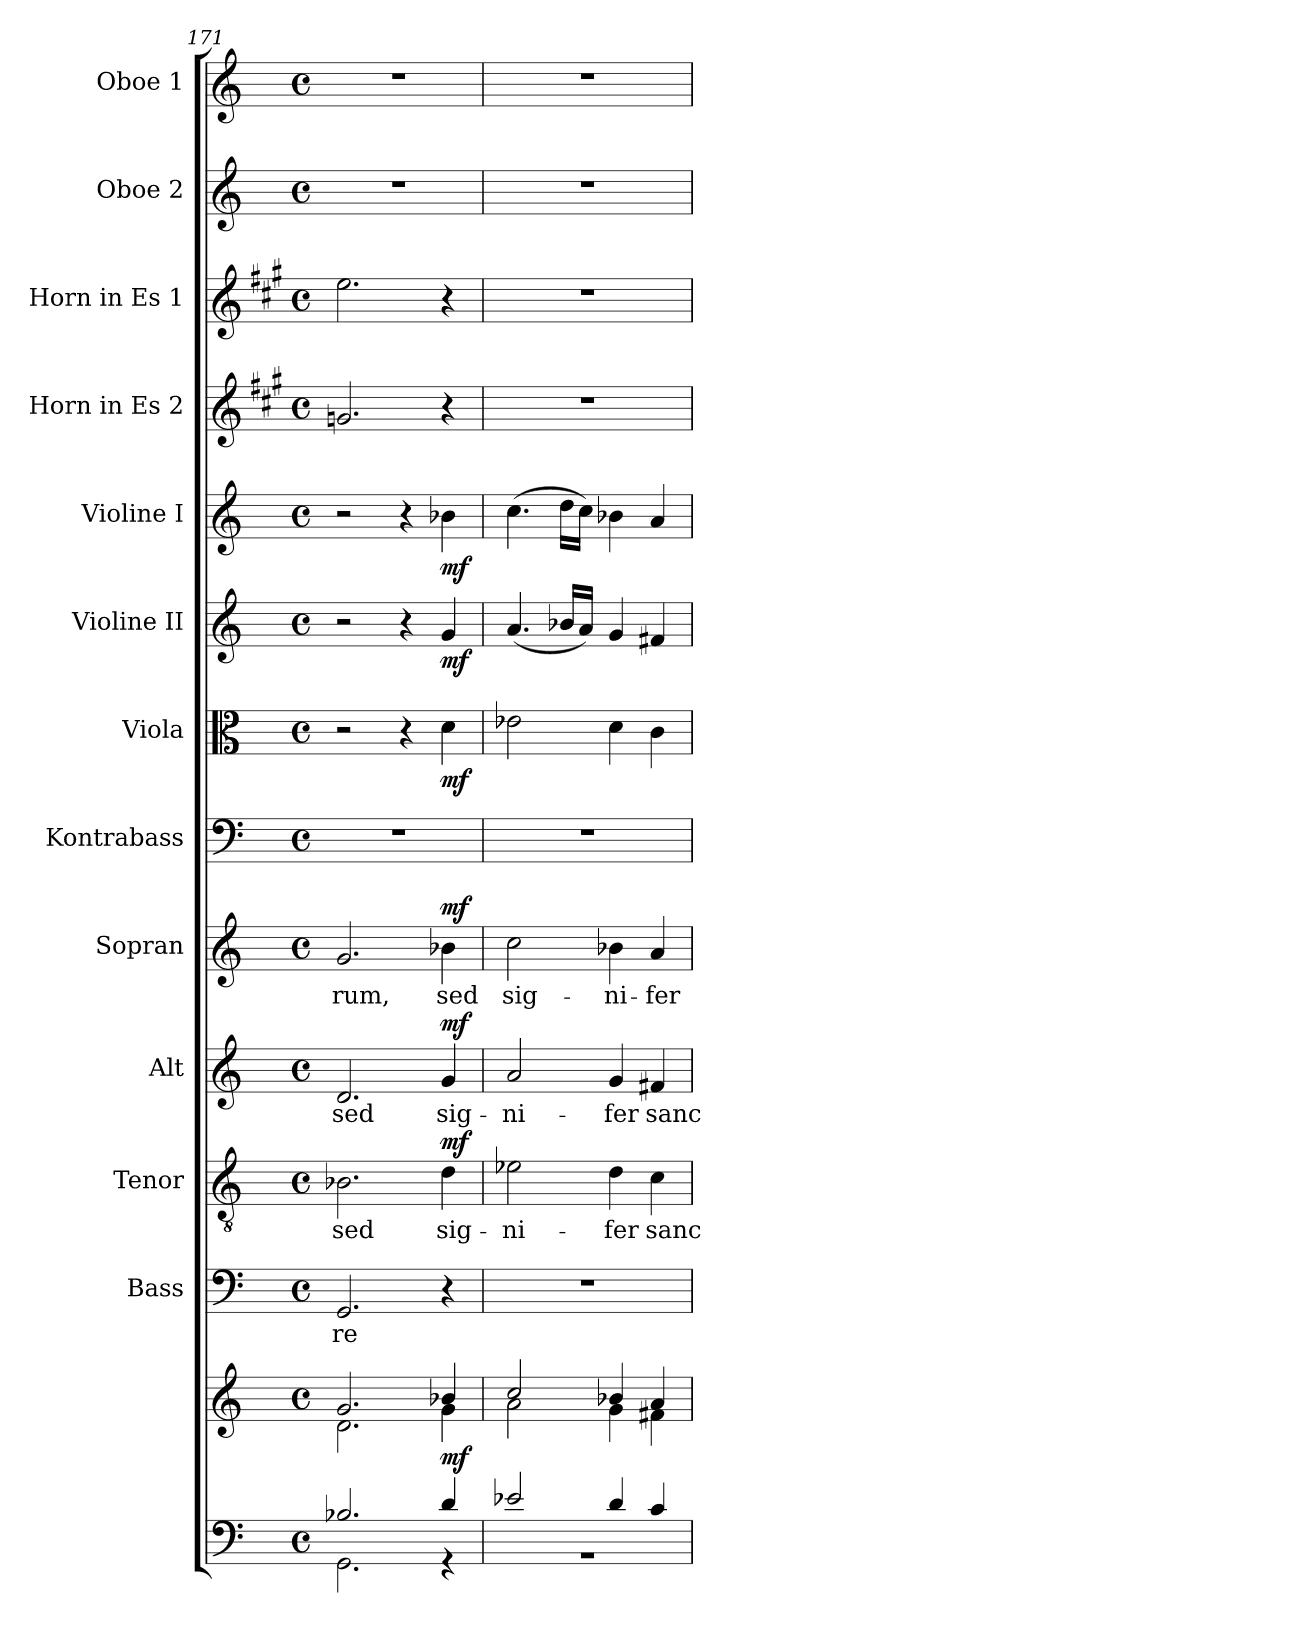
**kern	**kern	**dynam	**kern	**text	**kern	**text	**dynam	**kern	**text	**dynam	**kern	**text	**dynam	**kern	**kern	**dynam	**kern	**dynam	**kern	**dynam	**kern	**kern	**kern	**kern
*part13	*part13	*part13	*part12	*part12	*part11	*part11	*part11	*part10	*part10	*part10	*part9	*part9	*part9	*part8	*part7	*part7	*part6	*part6	*part5	*part5	*part4	*part3	*part2	*part1
*staff14	*staff13	*staff13/14	*staff12	*staff12	*staff11	*staff11	*staff11	*staff10	*staff10	*staff10	*staff9	*staff9	*staff9	*staff8	*staff7	*staff7	*staff6	*staff6	*staff5	*staff5	*staff4	*staff3	*staff2	*staff1
*	*	*	*I"Bass	*	*I"Tenor	*	*	*I"Alt	*	*	*I"Sopran	*	*	*I"Kontrabass	*I"Viola	*	*I"Violine II	*	*I"Violine I	*	*I"Horn in Es 2	*I"Horn in Es 1	*I"Oboe 2	*I"Oboe 1
*	*	*	*I'B.	*	*I'T.	*	*	*I'A.	*	*	*I'S.	*	*	*I'Kb.	*I'Vla.	*	*I'Vl. II	*	*I'Vl. I	*	*I'Hr. 2	*I'Hr. 1	*I'Ob. 2	*I'Ob. 1
*clefF4	*clefG2	*	*clefF4	*	*clefGv2	*	*	*clefG2	*	*	*clefG2	*	*	*clefF4	*clefC3	*	*clefG2	*	*clefG2	*	*clefG2	*clefG2	*clefG2	*clefG2
*	*	*	*	*	*	*	*	*	*	*	*	*	*	*ITrd7c12	*	*	*	*	*	*	*ITrd5c9	*ITrd5c9	*	*
*k[]	*k[]	*	*k[]	*	*k[]	*	*	*k[]	*	*	*k[]	*	*	*k[]	*k[]	*	*k[]	*	*k[]	*	*k[]	*k[]	*k[]	*k[]
*C:	*C:	*	*C:	*	*C:	*	*	*C:	*	*	*C:	*	*	*C:	*C:	*	*C:	*	*C:	*	*C:	*C:	*C:	*C:
*M4/4	*M4/4	*	*M4/4	*	*M4/4	*	*	*M4/4	*	*	*M4/4	*	*	*M4/4	*M4/4	*	*M4/4	*	*M4/4	*	*M4/4	*M4/4	*M4/4	*M4/4
*met(c)	*met(c)	*	*met(c)	*	*met(c)	*	*	*met(c)	*	*	*met(c)	*	*	*met(c)	*met(c)	*	*met(c)	*	*met(c)	*	*met(c)	*met(c)	*met(c)	*met(c)
=171	=171	=171	=171	=171	=171	=171	=171	=171	=171	=171	=171	=171	=171	=171	=171	=171	=171	=171	=171	=171	=171	=171	=171	=171
*^	*^	*	*	*	*	*	*	*	*	*	*	*	*	*	*	*	*	*	*	*	*	*	*	*
!	!	!	!	!	!	!LO:LY:b	!	!LO:LY:b	!	!	!LO:LY:b	!	!	!LO:LY:b	!	!	!	!	!	!	!	!	!	!	!	!
2.B-X/	2.GG\	2.g/	2.d\	.	2.GG/	re-	2.B-X\	sed	.	2.d/	sed	.	2.g/	-rum,	.	1r	2r	.	2r	.	2r	.	2.B-X/	2.g\	1r	1r
.	.	.	.	.	.	.	.	.	.	.	.	.	.	.	.	.	4r	.	4r	.	4r	.	.	.	.	.
!	!	!	!	!LO:DY:b	!	!	!	!LO:LY:b	!LO:DY:a	!	!LO:LY:b	!LO:DY:a	!	!LO:LY:b	!LO:DY:a	!	!	!LO:DY:b	!	!LO:DY:b	!	!LO:DY:b	!	!	!	!
4d/	4rGG	4b-X/	4g\	mf	4r	.	4d\	sig-	mf	4g/	sig-	mf	4b-X\	sed	mf	.	4d\	mf	4g/	mf	4b-X\	mf	4r	4r	.	.
=172	=172	=172	=172	=172	=172	=172	=172	=172	=172	=172	=172	=172	=172	=172	=172	=172	=172	=172	=172	=172	=172	=172	=172	=172	=172	=172
!	!	!	!	!	!	!	!	!LO:LY:b	!	!	!LO:LY:b	!	!	!LO:LY:b	!	!	!	!	!	!	!	!	!	!	!	!
2e-X/	1rBB	2cc/	2a\	.	1r	.	2e-X\	-ni-	.	2a/	-ni-	.	2cc\	sig-	.	1r	2e-X\	.	(<4.a/	.	(>4.cc\	.	1r	1r	1r	1r
.	.	.	.	.	.	.	.	.	.	.	.	.	.	.	.	.	.	.	16b-X/LL	.	16dd\LL	.	.	.	.	.
.	.	.	.	.	.	.	.	.	.	.	.	.	.	.	.	.	.	.	16a/JJ)	.	16cc\JJ)	.	.	.	.	.
!	!	!	!	!	!	!	!	!LO:LY:b	!	!	!LO:LY:b	!	!	!LO:LY:b	!	!	!	!	!	!	!	!	!	!	!	!
4d/	.	4b-X/	4g\	.	.	.	4d\	-fer	.	4g/	-fer	.	4b-X\	-ni-	.	.	4d\	.	4g/	.	4b-X\	.	.	.	.	.
!	!	!	!	!	!	!	!	!LO:LY:b	!	!	!LO:LY:b	!	!	!LO:LY:b	!	!	!	!	!	!	!	!	!	!	!	!
4c/	.	4a/	4f#X\	.	.	.	4c\	sanc-	.	4f#X/	sanc-	.	4a/	-fer	.	.	4c\	.	4f#X/	.	4a/	.	.	.	.	.
*v	*v	*	*	*	*	*	*	*	*	*	*	*	*	*	*	*	*	*	*	*	*	*	*	*	*	*
*	*v	*v	*	*	*	*	*	*	*	*	*	*	*	*	*	*	*	*	*	*	*	*	*	*	*
=	=	=	=	=	=	=	=	=	=	=	=	=	=	=	=	=	=	=	=	=	=	=	=	=
*-	*-	*-	*-	*-	*-	*-	*-	*-	*-	*-	*-	*-	*-	*-	*-	*-	*-	*-	*-	*-	*-	*-	*-	*-
